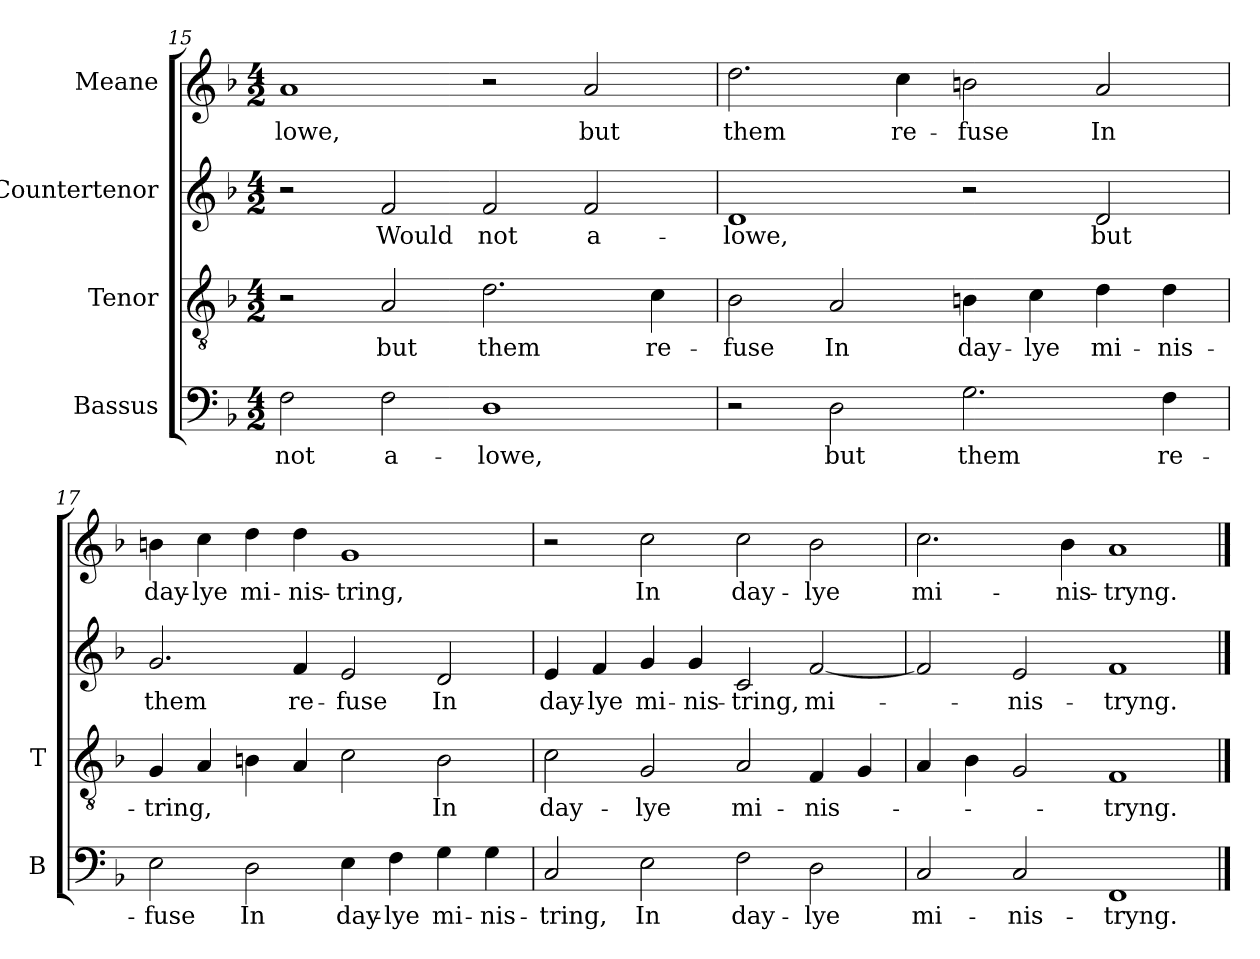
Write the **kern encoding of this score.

**kern	**text	**kern	**text	**kern	**text	**kern	**text
*part4	*part4	*part3	*part3	*part2	*part2	*part1	*part1
*staff4	*staff4	*staff3	*staff3	*staff2	*staff2	*staff1	*staff1
*I"Bassus	*	*I"Tenor	*	*I"Countertenor	*	*I"Meane	*
*I'B	*	*I'T	*	*	*	*	*
*clefF4	*	*clefGv2	*	*clefG2	*	*clefG2	*
*k[b-]	*	*k[b-]	*	*k[b-]	*	*k[b-]	*
*F:	*	*F:	*	*F:	*	*F:	*
*M4/2	*	*M4/2	*	*M4/2	*	*M4/2	*
=15	=15	=15	=15	=15	=15	=15	=15
!	!LO:LY:b	!	!	!	!	!	!LO:LY:b
2F\	not	2r	.	2r	.	1a	-lowe,
!	!LO:LY:b	!	!LO:LY:b	!	!LO:LY:b	!	!
2F\	a-	2A/	but	2f/	Would	.	.
!	!LO:LY:b	!	!LO:LY:b	!	!LO:LY:b	!	!
1D	-lowe,	2.d\	them	2f/	not	2r	.
!	!	!	!	!	!LO:LY:b	!	!LO:LY:b
.	.	.	.	2f/	a-	2a/	but
!	!	!	!LO:LY:b	!	!	!	!
.	.	4c\	re-	.	.	.	.
!!LO:PB:g=z
=16	=16	=16	=16	=16	=16	=16	=16
!	!	!	!LO:LY:b	!	!LO:LY:b	!	!LO:LY:b
2r	.	2B-\	-fuse	1d	-lowe,	2.dd\	them
!	!LO:LY:b	!	!LO:LY:b	!	!	!	!
2D\	but	2A/	In	.	.	.	.
!	!	!	!	!	!	!	!LO:LY:b
.	.	.	.	.	.	4cc\	re-
!	!LO:LY:b	!	!LO:LY:b	!	!	!	!LO:LY:b
2.G\	them	4Bn\	day-	2r	.	2bn\	-fuse
!	!	!	!LO:LY:b	!	!	!	!
.	.	4c\	-lye	.	.	.	.
!	!	!	!LO:LY:b	!	!LO:LY:b	!	!LO:LY:b
.	.	4d\	mi-	2d/	but	2a/	In
!	!LO:LY:b	!	!LO:LY:b	!	!	!	!
4F\	re-	4d\	-nis-	.	.	.	.
=17	=17	=17	=17	=17	=17	=17	=17
!	!LO:LY:b	!	!LO:LY:b	!	!LO:LY:b	!	!LO:LY:b
2E\	-fuse	4G/	-tring,	2.g/	them	4bn\	day-
!	!	!	!	!	!	!	!LO:LY:b
.	.	4A/	.	.	.	4cc\	-lye
!	!LO:LY:b	!	!	!	!	!	!LO:LY:b
2D\	In	4Bn\	.	.	.	4dd\	mi-
!	!	!	!	!	!LO:LY:b	!	!LO:LY:b
.	.	4A/	.	4f/	re-	4dd\	-nis-
!	!LO:LY:b	!	!	!	!LO:LY:b	!	!LO:LY:b
4E\	day-	2c\	.	2e/	-fuse	1g	-tring,
!	!LO:LY:b	!	!	!	!	!	!
4F\	-lye	.	.	.	.	.	.
!	!LO:LY:b	!	!LO:LY:b	!	!LO:LY:b	!	!
4G\	mi-	2B\	In	2d/	In	.	.
!	!LO:LY:b	!	!	!	!	!	!
4G\	-nis-	.	.	.	.	.	.
!!LO:LB:g=z
=18	=18	=18	=18	=18	=18	=18	=18
!	!LO:LY:b	!	!LO:LY:b	!	!LO:LY:b	!	!
2C/	-tring,	2c\	day-	4e/	day-	2r	.
!	!	!	!	!	!LO:LY:b	!	!
.	.	.	.	4f/	-lye	.	.
!	!LO:LY:b	!	!LO:LY:b	!	!LO:LY:b	!	!LO:LY:b
2E\	In	2G/	-lye	4g/	mi-	2cc\	In
!	!	!	!	!	!LO:LY:b	!	!
.	.	.	.	4g/	-nis-	.	.
!	!LO:LY:b	!	!LO:LY:b	!	!LO:LY:b	!	!LO:LY:b
2F\	day-	2A/	mi-	2c/	-tring,	2cc\	day-
!	!LO:LY:b	!	!LO:LY:b	!	!LO:LY:b	!	!LO:LY:b
2D\	-lye	4F/	-nis-	[2f/	mi-	2b-\	-lye
.	.	4G/	.	.	.	.	.
=19	=19	=19	=19	=19	=19	=19	=19
!	!LO:LY:b	!	!	!	!	!	!LO:LY:b
2C/	mi-	4A/	.	2f/]	.	2.cc\	mi-
.	.	4B-\	.	.	.	.	.
!	!LO:LY:b	!	!	!	!LO:LY:b	!	!
2C/	-nis-	2G/	.	2e/	-nis-	.	.
!	!	!	!	!	!	!	!LO:LY:b
.	.	.	.	.	.	4b-\	-nis-
!	!LO:LY:b	!	!LO:LY:b	!	!LO:LY:b	!	!LO:LY:b
1FF	-tryng.	1F	-tryng.	1f	-tryng.	1a	-tryng.
==	==	==	==	==	==	==	==
*-	*-	*-	*-	*-	*-	*-	*-
